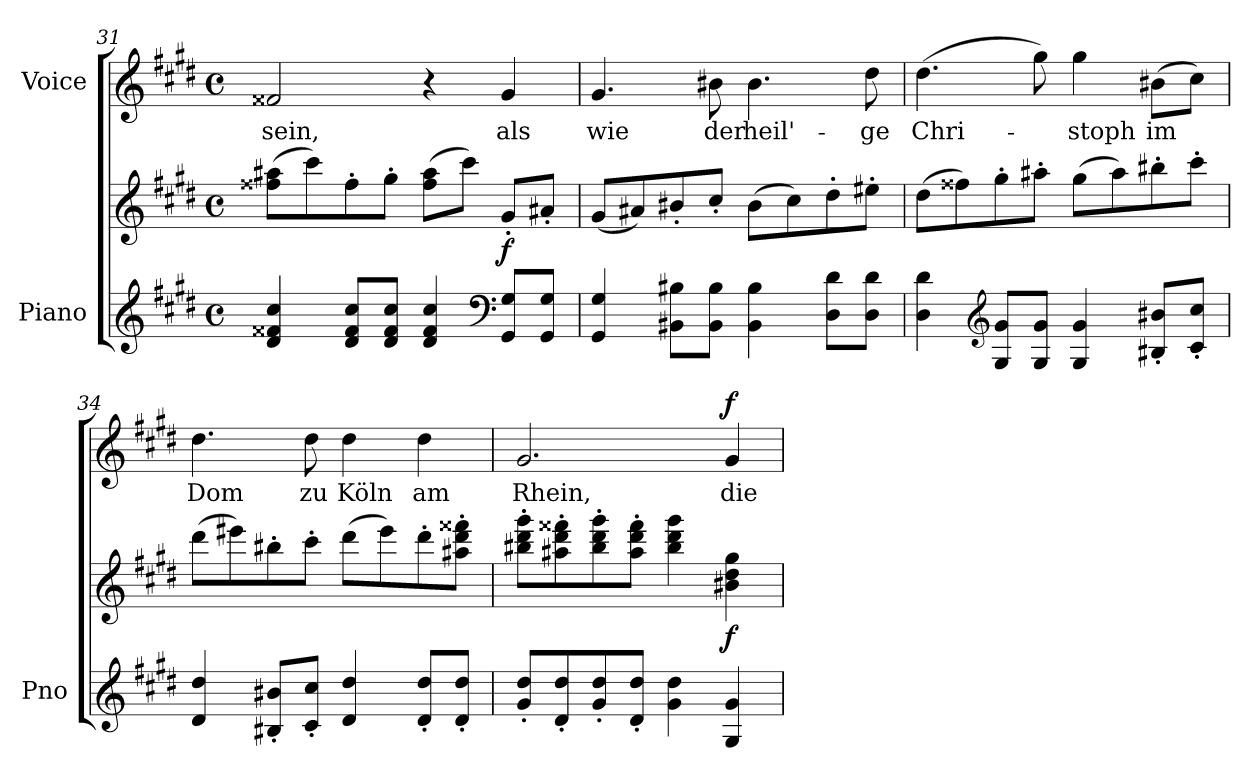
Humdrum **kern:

**kern	**kern	**dynam	**kern	**text	**dynam
*part2	*part2	*part2	*part1	*part1	*part1
*staff3	*staff2	*staff2/3	*staff1	*staff1	*staff1
*I"Piano	*	*	*I"Voice	*	*
*I'Pno	*	*	*	*	*
!!LO:LB:g=z
*clefG2	*clefG2	*	*clefG2	*	*
*k[f#c#g#d#]	*k[f#c#g#d#]	*	*k[f#c#g#d#]	*	*
*M4/4	*M4/4	*	*M4/4	*	*
*met(c)	*met(c)	*	*met(c)	*	*
=31	=31	=31	=31	=31	=31
!	!	!	!	!LO:LY:b	!
4d#/ 4f##X/ 4cc#/	(>8ff##X\ 8aa#X\L	.	2f##X/	sein,	.
.	8ccc#\)	.	.	.	.
8d#/ 8f##/ 8cc#/L	8ff##'\	.	.	.	.
8d#/ 8f##/ 8cc#/J	8gg#'\J	.	.	.	.
4d#/ 4f##/ 4cc#/	(>8ff##\ 8aa#\L	.	4r	.	.
.	8ccc#\J)	.	.	.	.
*clefF4	*	*	*	*	*
!	!	!LO:DY:b	!	!LO:LY:b	!
8GG#/ 8G#/L	8g#'/L	f	4g#/	als	.
8GG#/ 8G#/J	8a#X'/J	.	.	.	.
=32	=32	=32	=32	=32	=32
!	!	!	!	!LO:LY:b	!
4GG#/ 4G#/	(<8g#/L	.	4.g#/	wie	.
.	8a#X/)	.	.	.	.
8BB#X\ 8B#X\L	8b#X'/	.	.	.	.
!	!	!	!	!LO:LY:b	!
8BB#\ 8B#\J	8cc#'/J	.	8b#X\	der	.
!	!	!	!	!LO:LY:b	!
4BB#\ 4B#\	(>8b#\L	.	4.b#\	heil'-	.
.	8cc#\)	.	.	.	.
8D#\ 8d#\L	8dd#'\	.	.	.	.
!	!	!	!	!LO:LY:b	!
8D#\ 8d#\J	8ee#X'\J	.	8dd#\	-ge	.
=33	=33	=33	=33	=33	=33
!	!	!	!	!LO:LY:b	!
4D#\ 4d#\	(>8dd#\L	.	(>4.dd#\	Chri-	.
.	8ff##X\)	.	.	.	.
*clefG2	*	*	*	*	*
8G#/ 8g#/L	8gg#'\	.	.	.	.
8G#/ 8g#/J	8aa#X'\J	.	8gg#\)	.	.
!	!	!	!	!LO:LY:b	!
4G#/ 4g#/	(>8gg#\L	.	4gg#\	-stoph	.
.	8aa#\)	.	.	.	.
!	!	!	!	!LO:LY:b	!
8B#X/' 8b#X/'L	8bb#X'\	.	(>8b#X\L	im	.
8c#/' 8cc#/'J	8ccc#'\J	.	8cc#\J)	.	.
=34	=34	=34	=34	=34	=34
!	!	!	!	!LO:LY:b	!
4d#/ 4dd#/	(>8ddd#\L	.	4.dd#\	Dom	.
.	8eee#X\)	.	.	.	.
8B#X/' 8b#X/'L	8bb#X'\	.	.	.	.
!	!	!	!	!LO:LY:b	!
8c#/' 8cc#/'J	8ccc#'\J	.	8dd#\	zu	.
!	!	!	!	!LO:LY:b	!
4d#/ 4dd#/	(>8ddd#\L	.	4dd#\	Köln	.
.	8eee#\)	.	.	.	.
!	!	!	!	!LO:LY:b	!
8d#/' 8dd#/'L	8ddd#'\	.	4dd#\	am	.
8d#/' 8dd#/'J	8aa#X\' 8ddd#\' 8fff##X\'J	.	.	.	.
!!LO:PB:g=z
=35	=35	=35	=35	=35	=35
!	!	!	!	!LO:LY:b	!
8g#/' 8dd#/'L	8bb#X\' 8ddd#\' 8ggg#\'L	.	2.g#/	Rhein,	.
8d#/' 8dd#/'	8aa#X\' 8ddd#\' 8fff##X\'	.	.	.	.
8g#/' 8dd#/'	8bb#\' 8ddd#\' 8ggg#\'	.	.	.	.
8d#/' 8dd#/'J	8aa#\' 8ddd#\' 8fff##\'J	.	.	.	.
4g#\ 4dd#\	4bb#\ 4ddd#\ 4ggg#\	.	.	.	.
!	!	!LO:DY:b	!	!LO:LY:b	!LO:DY:a
4G#/ 4g#/	4b#X\ 4dd#\ 4gg#\	f	4g#/	die	f
=	=	=	=	=	=
*-	*-	*-	*-	*-	*-
